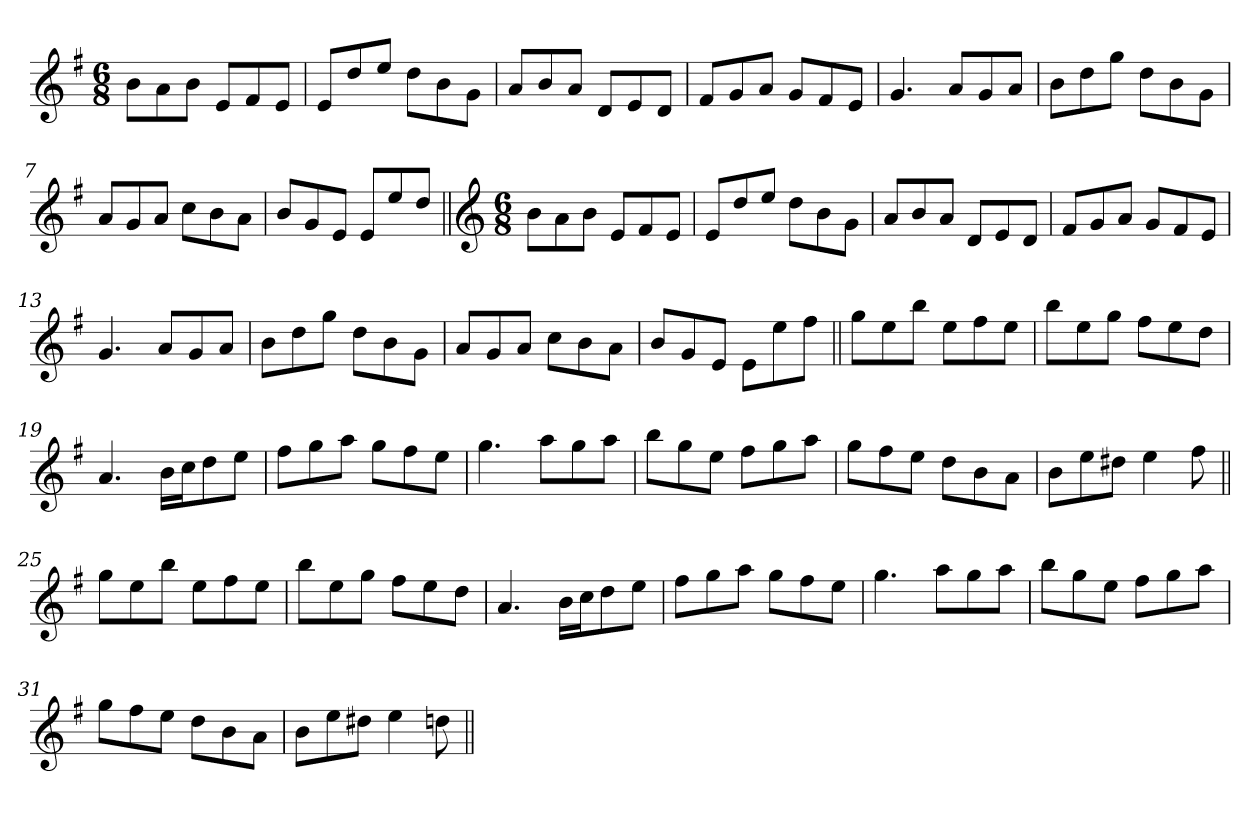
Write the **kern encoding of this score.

**kern
*part1
*staff1
*clefG2
*k[f#]
*e:
*M6/8
=1
8b\L
8a\
8b\J
8e/L
8f#/
8e/J
=2
8e/L
8dd/
8ee/J
8dd\L
8b\
8g\J
=3
8a/L
8b/
8a/J
8d/L
8e/
8d/J
=4
8f#/L
8g/
8a/J
8g/L
8f#/
8e/J
=5
4.g/
8a/L
8g/
8a/J
=6
8b\L
8dd\
8gg\J
8dd\L
8b\
8g\J
=7
8a/L
8g/
8a/J
8cc\L
8b\
8a\J
!!LO:LB:g=z
=8
8b/L
8g/
8e/J
8e/L
8ee/
8dd/J
=9||
*clefG2
*M6/8
8b\L
8a\
8b\J
8e/L
8f#/
8e/J
=10
8e/L
8dd/
8ee/J
8dd\L
8b\
8g\J
=11
8a/L
8b/
8a/J
8d/L
8e/
8d/J
=12
8f#/L
8g/
8a/J
8g/L
8f#/
8e/J
=13
4.g/
8a/L
8g/
8a/J
!!LO:LB:g=z
=14
8b\L
8dd\
8gg\J
8dd\L
8b\
8g\J
=15
8a/L
8g/
8a/J
8cc\L
8b\
8a\J
=16
8b/L
8g/
8e/J
8e\L
8ee\
8ff#\J
=17||
8gg\L
8ee\
8bb\J
8ee\L
8ff#\
8ee\J
=18
8bb\L
8ee\
8gg\J
8ff#\L
8ee\
8dd\J
=19
4.a/
16b\LL
16cc\J
8dd\
8ee\J
!!LO:LB:g=z
=20
8ff#\L
8gg\
8aa\J
8gg\L
8ff#\
8ee\J
=21
4.gg\
8aa\L
8gg\
8aa\J
=22
8bb\L
8gg\
8ee\J
8ff#\L
8gg\
8aa\J
=23
8gg\L
8ff#\
8ee\J
8dd\L
8b\
8a\J
=24
8b\L
8ee\
8dd#X\J
4ee\
8ff#\
=25||
8gg\L
8ee\
8bb\J
8ee\L
8ff#\
8ee\J
=26
8bb\L
8ee\
8gg\J
8ff#\L
8ee\
8dd\J
!!LO:LB:g=z
=27
4.a/
16b\LL
16cc\J
8dd\
8ee\J
=28
8ff#\L
8gg\
8aa\J
8gg\L
8ff#\
8ee\J
=29
4.gg\
8aa\L
8gg\
8aa\J
=30
8bb\L
8gg\
8ee\J
8ff#\L
8gg\
8aa\J
=31
8gg\L
8ff#\
8ee\J
8dd\L
8b\
8a\J
=32
8b\L
8ee\
8dd#X\J
4ee\
8ddn\
=||
*-
